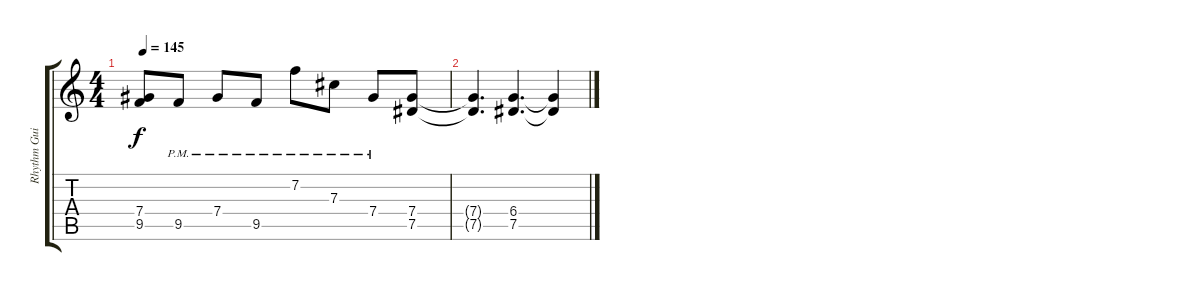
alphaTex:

\track ("Rhythm Guitar" "Rhythm Gui") {instrument distortionguitar}
\staff {score tabs}
\tuning (Eb4 Bb3 Gb3 Db3 Ab2 Eb2) {hide}
\ts (4 4)
\tempo 145
\clef g2
\ks c
(7.4{t} 9.5{t}).8{dy f volume 1} 9.5{pm}.8 7.4{pm}.8 9.5{pm}.8 7.2{pm}.8 7.3{pm}.8 7.4{pm}.8 (7.4 7.5).8 |
(7.4{t} 7.5{t}).4{d} (6.4 7.5).4{d} (6.4{t} 7.5{t}).4
